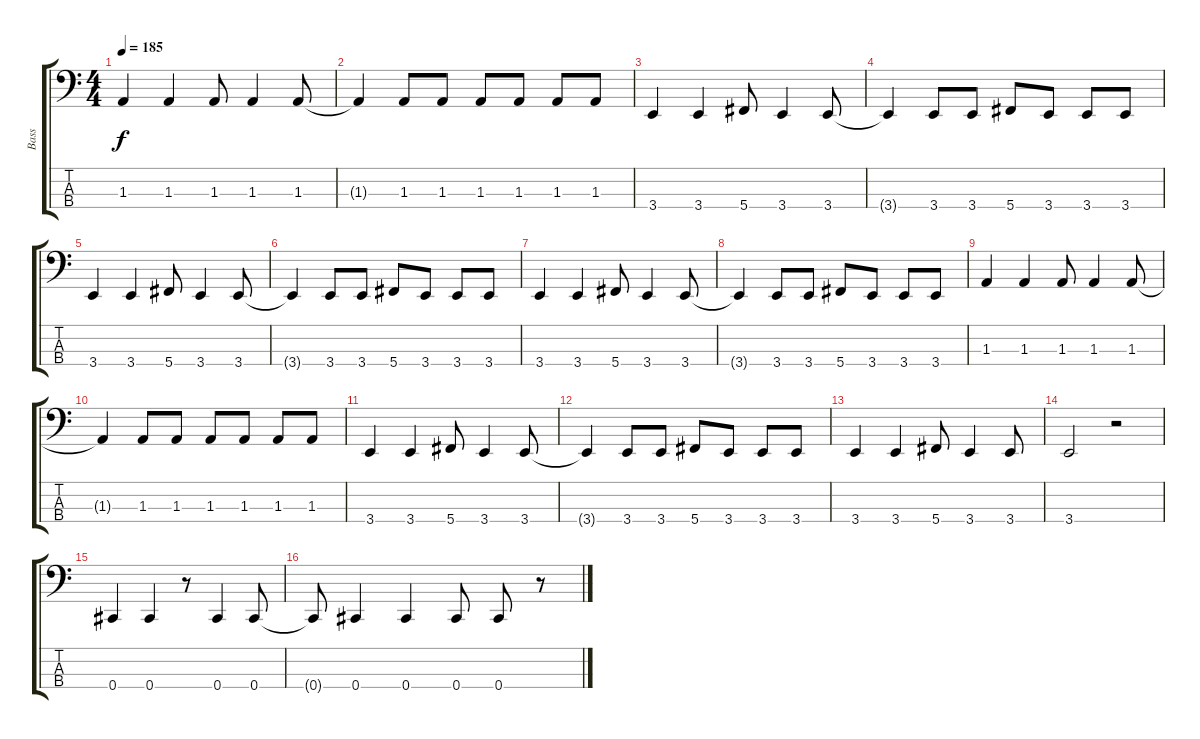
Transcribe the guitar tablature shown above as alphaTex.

\track ("Bass" "Bass") {instrument electricbassfinger}
\staff {score tabs}
\tuning (Gb2 Db2 Ab1 Db1) {hide}
\ts (4 4)
\tempo 185
\clef f4
\ks c
1.3.4{dy f} 1.3.4 1.3.8 1.3.4 1.3.8 |
1.3{t}.4 1.3.8 1.3.8 1.3.8 1.3.8 1.3.8 1.3.8 |
3.4.4 3.4.4 5.4.8 3.4.4 3.4.8 |
3.4{t}.4 3.4.8 3.4.8 5.4.8 3.4.8 3.4.8 3.4.8 |
3.4.4 3.4.4 5.4.8 3.4.4 3.4.8 |
3.4{t}.4 3.4.8 3.4.8 5.4.8 3.4.8 3.4.8 3.4.8 |
3.4.4 3.4.4 5.4.8 3.4.4 3.4.8 |
3.4{t}.4 3.4.8 3.4.8 5.4.8 3.4.8 3.4.8 3.4.8 |
1.3.4 1.3.4 1.3.8 1.3.4 1.3.8 |
1.3{t}.4 1.3.8 1.3.8 1.3.8 1.3.8 1.3.8 1.3.8 |
3.4.4 3.4.4 5.4.8 3.4.4 3.4.8 |
3.4{t}.4 3.4.8 3.4.8 5.4.8 3.4.8 3.4.8 3.4.8 |
3.4.4 3.4.4 5.4.8 3.4.4 3.4.8 |
3.4.2 r.2 |
0.4.4 0.4.4 r.8 0.4.4 0.4.8 |
0.4{t}.8 0.4.4 0.4.4 0.4.8 0.4.8 r.8
